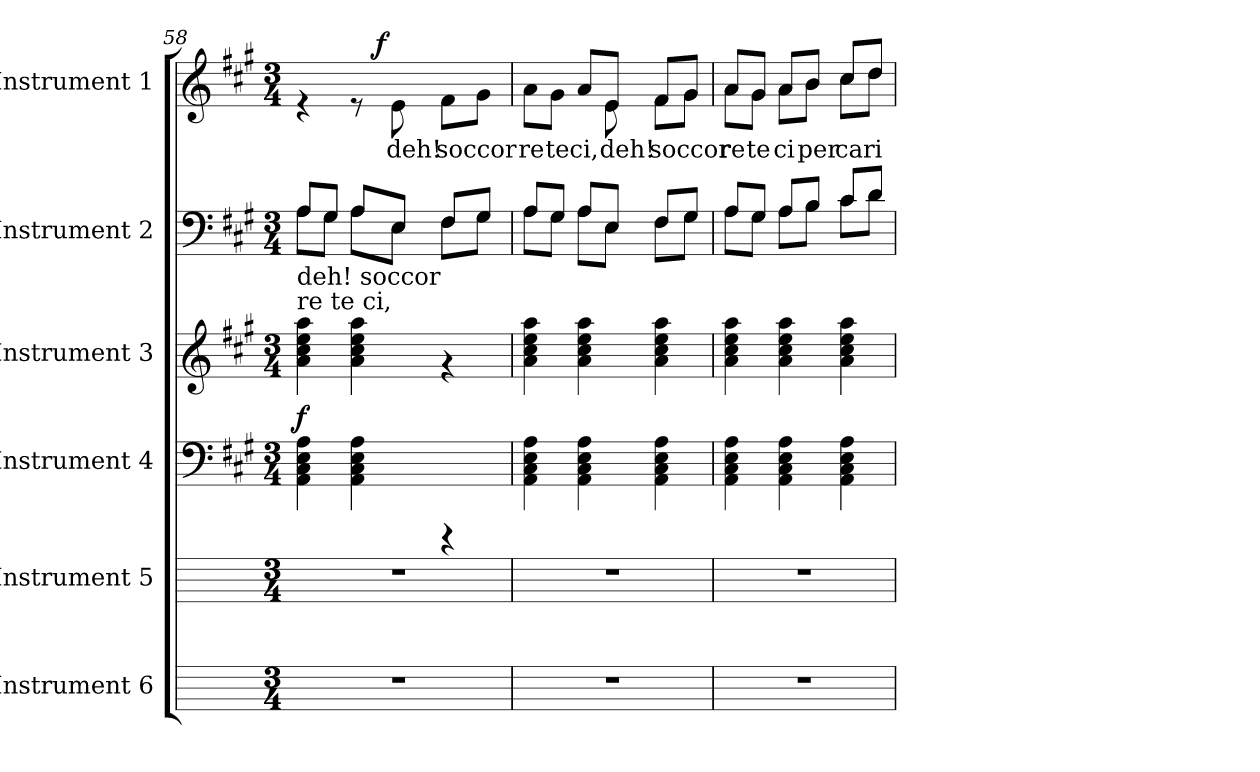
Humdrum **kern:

**kern	**kern	**kern	**dynam	**kern	**kern	**kern	**text	**dynam
*part6	*part5	*part4	*part4	*part3	*part2	*part1	*part1	*part1
*staff6	*staff5	*staff4	*staff4	*staff3	*staff2	*staff1	*staff1	*staff1
*I"Instrument 6	*I"Instrument 5	*I"Instrument 4	*	*I"Instrument 3	*I"Instrument 2	*I"Instrument 1	*	*
!!LO:PB:g=z
*	*	*clefF4	*	*clefG2	*clefF4	*clefG2	*	*
*k[]	*k[]	*k[f#c#g#]	*	*k[f#c#g#]	*k[f#c#g#]	*k[f#c#g#]	*	*
*C:	*C:	*A:	*	*A:	*A:	*A:	*	*
*M3/4	*M3/4	*M3/4	*	*M3/4	*M3/4	*M3/4	*	*
=58	=58	=58	=58	=58	=58	=58	=58	=58
*	*	*	*	*	*^	*	*	*
!	!	!	!	!	!LO:TX:b:t=deh! soccor	!	!	!	!
!	!	!	!	!	!LO:TX:b:t=re te ci,	!	!	!	!
!	!	!	!LO:DY:a	!	!	!	!	!	!
*	*	*	*	*	*	*	*^	*	*
2.r	2.r	4A\ 4E\ 4AA\ 4C#\	f	4aa\ 4ee\ 4cc#\ 4a\	8A/L	8A\L	4rd	4ryy	.	.
.	.	.	.	.	8G#/J	8G#\J	.	.	.	.
.	.	4A\ 4E\ 4C#\ 4AA\	.	4aa\ 4ee\ 4cc#\ 4a\	8A/L	8A\L	8rd	16ryy	.	.
.	.	.	.	.	.	.	.	64ryy	.	.
!	!	!	!	!	!	!	!	!	!	!LO:DY:a
.	.	.	.	.	.	.	.	4ryy	.	f
!	!	!	!	!	!	!	!	!	!LO:LY:b:cj	!
.	.	.	.	.	8E/J	8E\J	8e\	.	deh!	.
!	!	!	!	!	!	!	!	!	!LO:LY:b:cj	!
.	.	4rCCC	.	4rf	8F#/L	8F#\L	8f#\L	.	soccor	.
.	.	.	.	.	.	.	.	8ryy	.	.
!	!	!	!	!	!	!	!	!	!LO:LY:b:cj	!
.	.	.	.	.	8G#/J	8G#\J	8g#\J	.	.	.
.	.	.	.	.	.	.	.	32.ryy	.	.
=59	=59	=59	=59	=59	=59	=59	=59	=59	=59	=59
!	!	!	!	!	!	!	!	!	!LO:LY:b:cj	!
2.r	2.r	4A\ 4E\ 4C#\ 4AA\	.	4aa\ 4ee\ 4a\ 4cc#\	8A/L	8A\L	8a\L	4.ryy	re	.
!	!	!	!	!	!	!	!	!	!LO:LY:b:cj	!
.	.	.	.	.	8G#/J	8G#\J	8g#\J	.	te	.
!	!	!	!	!	!	!	!	!	!LO:LY:b:cj	!
.	.	4A\ 4E\ 4C#\ 4AA\	.	4aa\ 4ee\ 4cc#\ 4a\	8A/L	8A\L	8a/L	.	ci,	.
!	!	!	!	!	!	!	!	!	!LO:LY:b:cj	!
.	.	.	.	.	8E/J	8E\J	8e/J	8e\	deh!	.
!	!	!	!	!	!	!	!	!	!LO:LY:b:cj	!
.	.	4A\ 4E\ 4C#\ 4AA\	.	4aa\ 4ee\ 4cc#\ 4a\	8F#/L	8F#\L	8f#/L	8f#\L	soccor	.
!	!	!	!	!	!	!	!	!	!LO:LY:b:cj	!
.	.	.	.	.	8G#/J	8G#\J	8g#/J	8g#\J	.	.
=60	=60	=60	=60	=60	=60	=60	=60	=60	=60	=60
!	!	!	!	!	!	!	!	!	!LO:LY:b:cj	!
2.r	2.r	4A\ 4E\ 4C#\ 4AA\	.	4aa\ 4ee\ 4cc#\ 4a\	8A/L	8A\L	8a/L	8a\L	re	.
!	!	!	!	!	!	!	!	!	!LO:LY:b:cj	!
.	.	.	.	.	8G#/J	8G#\J	8g#/J	8g#\J	te	.
!	!	!	!	!	!	!	!	!	!LO:LY:b:cj	!
.	.	4A\ 4E\ 4C#\ 4AA\	.	4aa\ 4ee\ 4cc#\ 4a\	8A/L	8A\L	8a/L	8a\L	ci	.
!	!	!	!	!	!	!	!	!	!LO:LY:b:cj	!
.	.	.	.	.	8B/J	8B\J	8b/J	8b\J	per	.
!	!	!	!	!	!	!	!	!	!LO:LY:b:cj	!
.	.	4A\ 4E\ 4C#\ 4AA\	.	4aa\ 4ee\ 4cc#\ 4a\	8c#/L	8c#\L	8cc#/L	8cc#\L	ca	.
!	!	!	!	!	!	!	!	!	!LO:LY:b:cj	!
.	.	.	.	.	8d/J	8d\J	8dd/J	8dd\J	ri	.
*	*	*	*	*	*v	*v	*	*	*	*
*	*	*	*	*	*	*v	*v	*	*
=	=	=	=	=	=	=	=	=
*-	*-	*-	*-	*-	*-	*-	*-	*-
